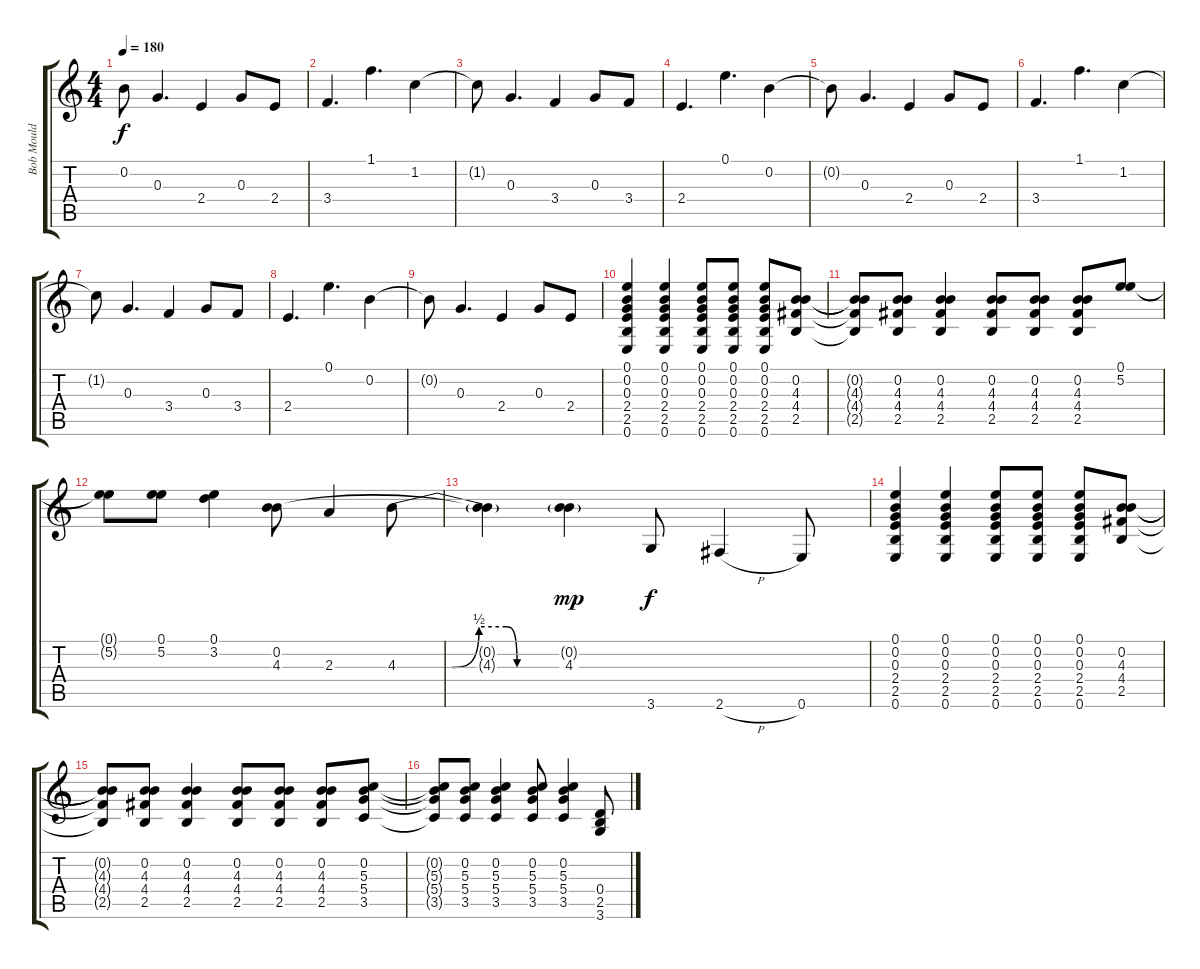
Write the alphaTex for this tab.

\track ("Bob Mould - Guitar" "Bob Mould ") {instrument distortionguitar}
\staff {score tabs}
\tuning (E4 B3 G3 D3 A2 E2) {hide}
\ts (4 4)
\tempo 180
\clef g2
\ks c
0.2{t}.8{dy f} 0.3.4{d} 2.4.4 0.3.8 2.4.8 |
3.4.4{d} 1.1.4{d} 1.2.4 |
1.2{t}.8 0.3.4{d} 3.4.4 0.3.8 3.4.8 |
2.4.4{d} 0.1.4{d} 0.2.4 |
0.2{t}.8 0.3.4{d} 2.4.4 0.3.8 2.4.8 |
3.4.4{d} 1.1.4{d} 1.2.4 |
1.2{t}.8 0.3.4{d} 3.4.4 0.3.8 3.4.8 |
2.4.4{d} 0.1.4{d} 0.2.4 |
0.2{t}.8 0.3.4{d} 2.4.4 0.3.8 2.4.8 |
(0.1 0.2 0.3 2.4 2.5 0.6).4 (0.1 0.2 0.3 2.4 2.5 0.6).4 (0.1 0.2 0.3 2.4 2.5 0.6).8 (0.1 0.2 0.3 2.4 2.5 0.6).8 (0.1 0.2 0.3 2.4 2.5 0.6).8 (0.2 4.3 4.4 2.5).8 |
(0.2{t} 4.3{t} 4.4{t} 2.5{t}).8 (0.2 4.3 4.4 2.5).8 (0.2 4.3 4.4 2.5).4 (0.2 4.3 4.4 2.5).8 (0.2 4.3 4.4 2.5).8 (0.2 4.3 4.4 2.5).8 (0.1 5.2).8 |
(0.1{t} 5.2{t}).8 (0.1 5.2).8 (0.1 3.2).4 (0.2 4.3).8 2.3.4 4.3{be (custom 0 0 10 0 20 0 30 2 40 2 44 0 60 0)}.8 |
(0.2{t} 4.3{t}).4 (0.2{g} 4.3).4{dy mp} 3.6.8{dy f} 2.6{h}.4 0.6.8 |
(0.1 0.2 0.3 2.4 2.5 0.6).4 (0.1 0.2 0.3 2.4 2.5 0.6).4 (0.1 0.2 0.3 2.4 2.5 0.6).8 (0.1 0.2 0.3 2.4 2.5 0.6).8 (0.1 0.2 0.3 2.4 2.5 0.6).8 (0.2 4.3 4.4 2.5).8 |
(0.2{t} 4.3{t} 4.4{t} 2.5{t}).8 (0.2 4.3 4.4 2.5).8 (0.2 4.3 4.4 2.5).4 (0.2 4.3 4.4 2.5).8 (0.2 4.3 4.4 2.5).8 (0.2 4.3 4.4 2.5).8 (0.2 5.3 5.4 3.5).8 |
(0.2{t} 5.3{t} 5.4{t} 3.5{t}).8 (0.2 5.3 5.4 3.5).8 (0.2 5.3 5.4 3.5).4 (0.2 5.3 5.4 3.5).8 (0.2 5.3 5.4 3.5).4 (0.4 2.5 3.6).8
